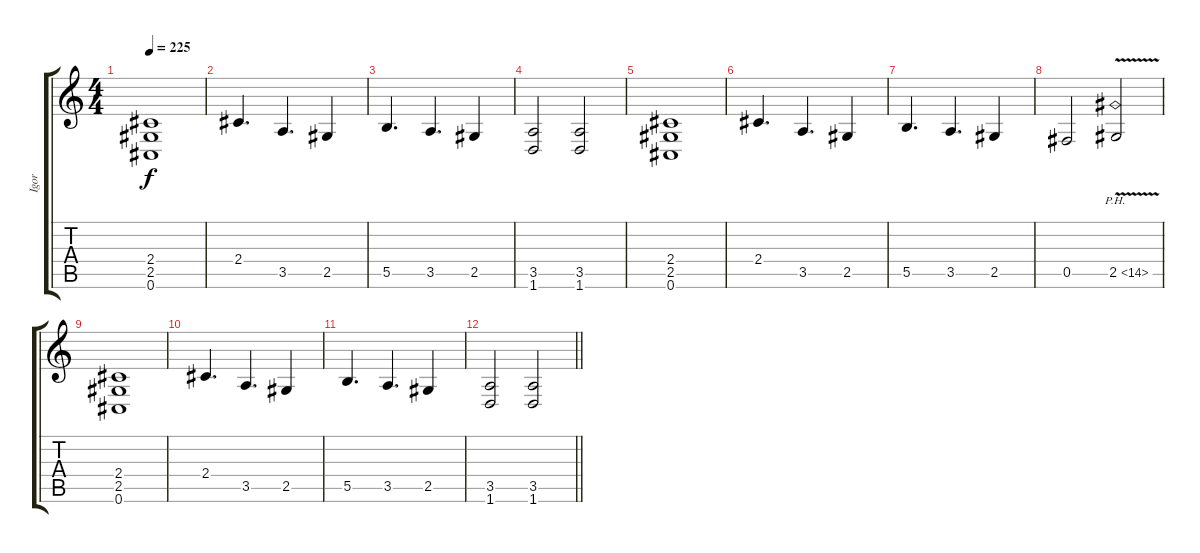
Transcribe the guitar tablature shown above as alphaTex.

\track ("Igor" "Igor") {instrument overdrivenguitar}
\staff {score tabs}
\tuning (Db4 Ab3 E3 B2 Gb2 Db2) {hide}
\ts (4 4)
\tempo 225
\clef g2
\ks c
(2.4 2.5 0.6).1{dy f} |
2.4.4{d} 3.5.4{d} 2.5.4 |
5.5.4{d} 3.5.4{d} 2.5.4 |
(3.5 1.6).2 (3.5 1.6).2 |
(2.4 2.5 0.6).1 |
2.4.4{d} 3.5.4{d} 2.5.4 |
5.5.4{d} 3.5.4{d} 2.5.4 |
0.5.2 2.5{ph 12 v}.2 |
(2.4 2.5 0.6).1 |
2.4.4{d} 3.5.4{d} 2.5.4 |
5.5.4{d} 3.5.4{d} 2.5.4 |
\barLineRight lightlight
(3.5 1.6).2 (3.5 1.6).2
